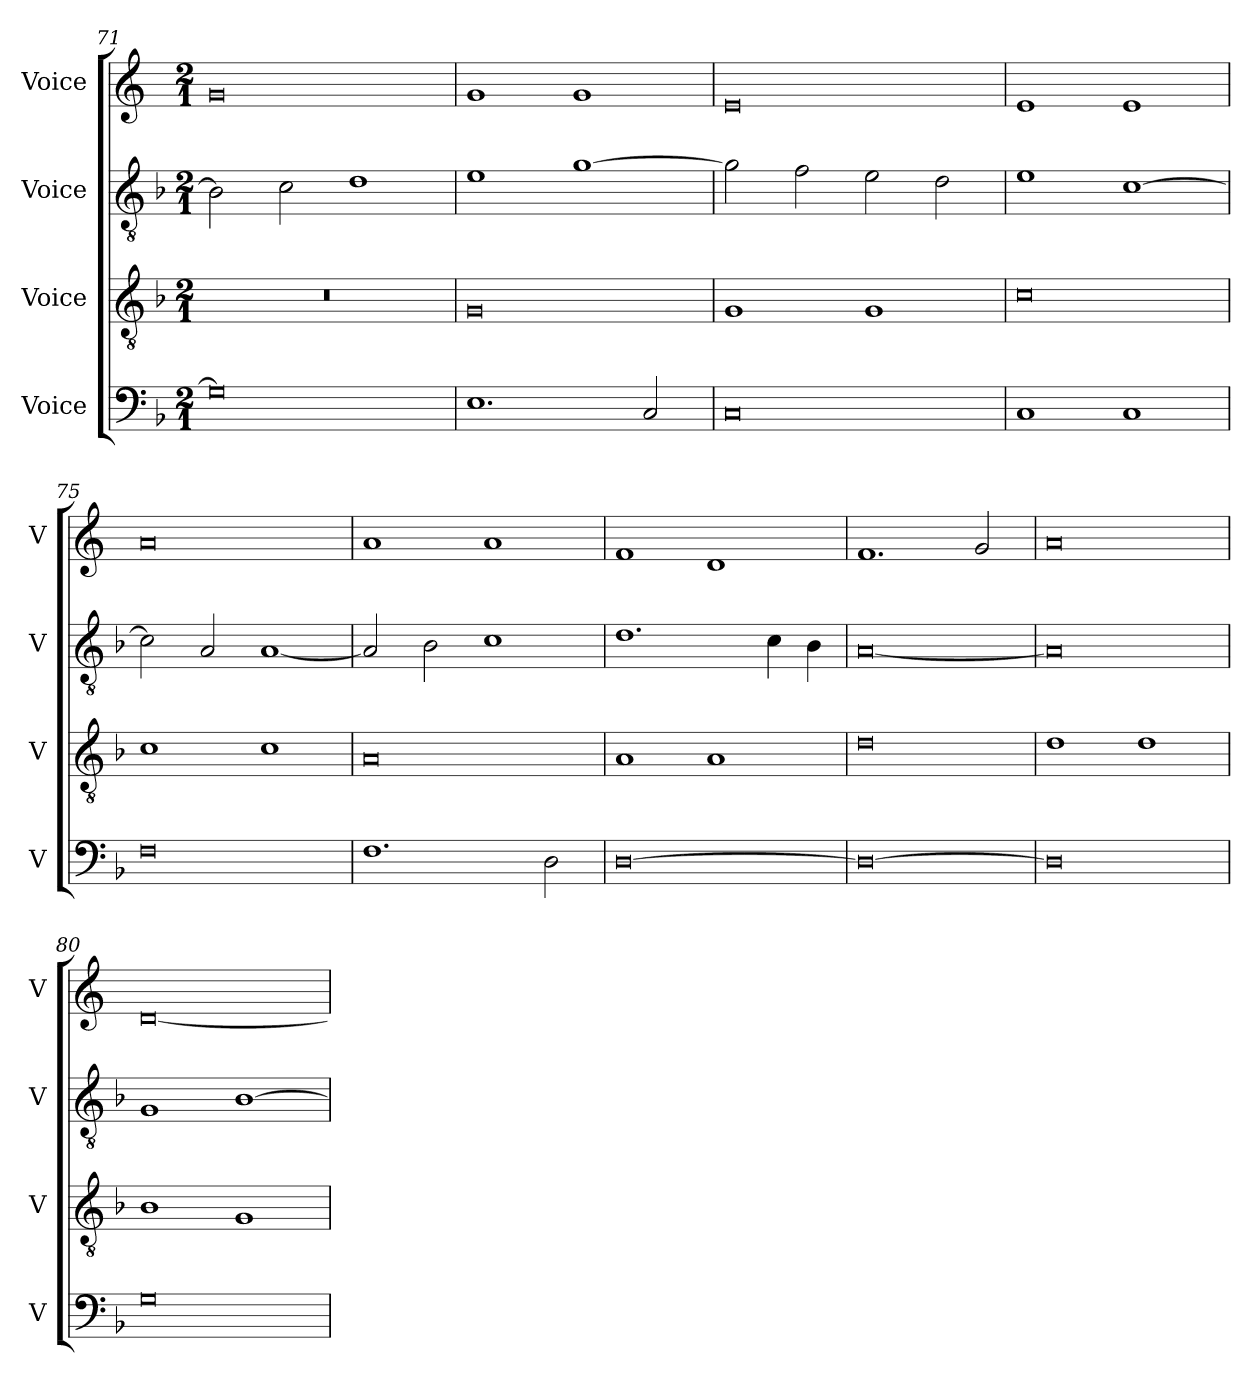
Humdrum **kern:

**kern	**kern	**kern	**kern
*part4	*part3	*part2	*part1
*staff4	*staff3	*staff2	*staff1
*I"Voice	*I"Voice	*I"Voice	*I"Voice
*I'V	*I'V	*I'V	*I'V
*clefF4	*clefGv2	*clefGv2	*clefG2
*k[b-]	*k[b-]	*k[b-]	*k[]
*M2/1	*M2/1	*M2/1	*M2/1
=71	=71	=71	=71
0G]	0r	2B-\]	0g
.	.	2c\	.
.	.	1d	.
=72	=72	=72	=72
1.E	0G	1e	1g
.	.	[1g	1g
2C/	.	.	.
=73	=73	=73	=73
0C	1G	2g\]	0e
.	.	2f\	.
.	1G	2e\	.
.	.	2d\	.
!!LO:PB:g=z
=74	=74	=74	=74
1C	0c	1e	1e
1C	.	[1c	1e
=75	=75	=75	=75
0F	1c	2c\]	0a
.	.	2A/	.
.	1c	[1A	.
=76	=76	=76	=76
1.F	0A	2A/]	1a
.	.	2B-\	.
.	.	1c	1a
2D\	.	.	.
=77	=77	=77	=77
[0D	1A	1.d	1f
.	1A	.	1d
.	.	4c\	.
.	.	4B-\	.
!!LO:LB:g=z
=78	=78	=78	=78
0D_	0d	[0A	1.f
.	.	.	2g/
=79	=79	=79	=79
0D]	1d	0A]	0a
.	1d	.	.
=80	=80	=80	=80
0G	1B-	1G	[0d
.	1G	[1B-	.
=	=	=	=
*-	*-	*-	*-
